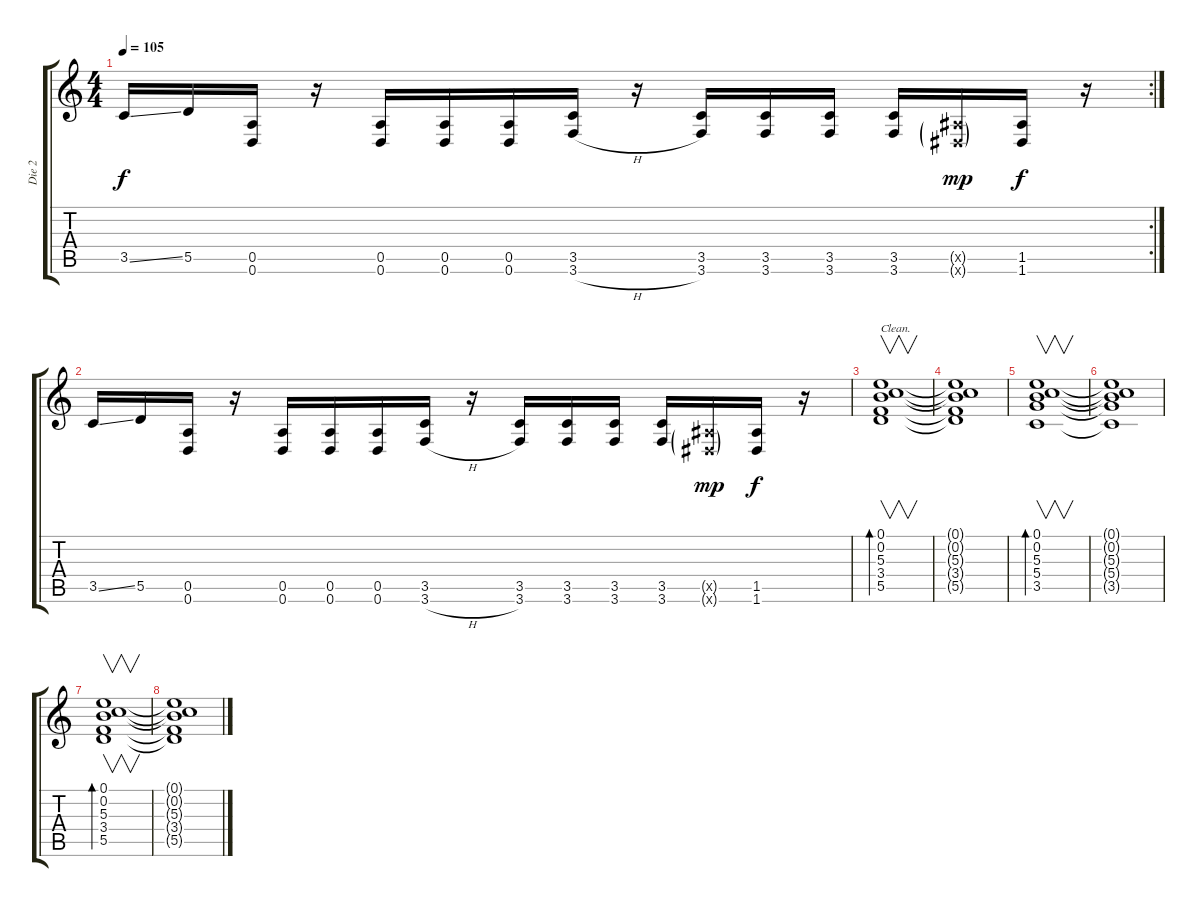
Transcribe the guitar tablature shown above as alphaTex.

\track ("Die 2" "Die 2") {instrument overdrivenguitar}
\staff {score tabs}
\tuning (E4 B3 G3 D3 A2 D2) {hide}
\rc 2
\ts (4 4)
\tempo 105
\clef g2
\ks c
3.5{ss}.16{dy f} 5.5.16 (0.5 0.6).16 r.16 (0.5 0.6).16 (0.5 0.6).16 (0.5 0.6).16 (3.5 3.6{h}).16 r.16 (3.5 3.6).16 (3.5 3.6).16 (3.5 3.6).16 (3.5 3.6).16 (1.5{g x} 1.6{g x}).16{dy mp} (1.5 1.6).16{dy f} r.16 |
3.5{ss}.16 5.5.16 (0.5 0.6).16 r.16 (0.5 0.6).16 (0.5 0.6).16 (0.5 0.6).16 (3.5 3.6{h}).16 r.16 (3.5 3.6).16 (3.5 3.6).16 (3.5 3.6).16 (3.5 3.6).16 (1.5{g x} 1.6{g x}).16{dy mp} (1.5 1.6).16{dy f} r.16 |
(0.1 0.2 5.3 3.4 5.5).1{v bd 60 txt "Clean." volume 9 instrument electricguitarclean} |
(0.1{t} 0.2{t} 5.3{t} 3.4{t} 5.5{t}).1 |
(0.1 0.2 5.3 5.4 3.5).1{v bd 60} |
(0.1{t} 0.2{t} 5.3{t} 5.4{t} 3.5{t}).1 |
(0.1 0.2 5.3 3.4 5.5).1{v bd 60} |
(0.1{t} 0.2{t} 5.3{t} 3.4{t} 5.5{t}).1
